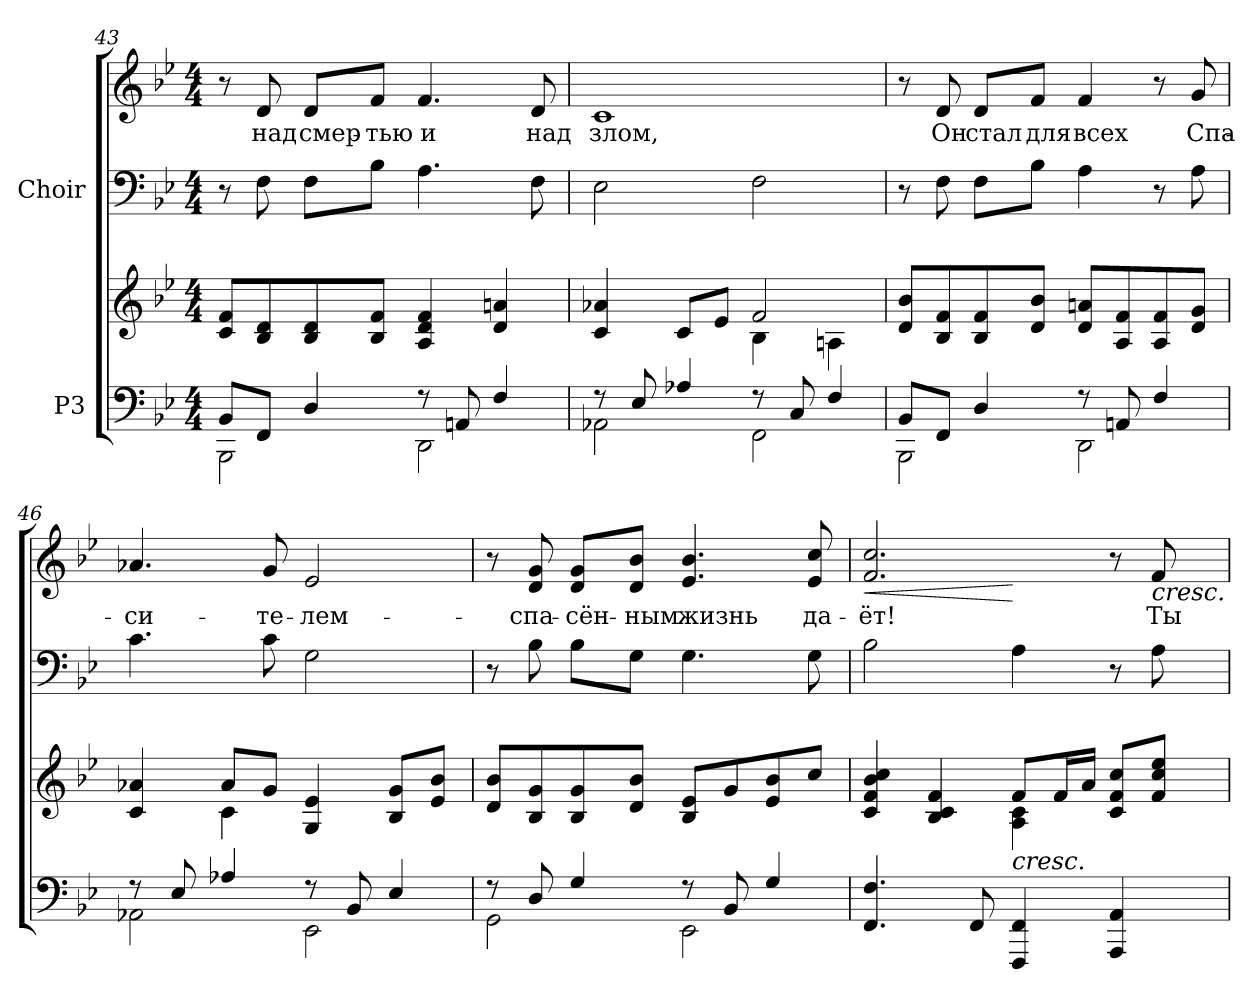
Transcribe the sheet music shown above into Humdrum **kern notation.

**kern	**kern	**dynam	**kern	**kern	**text	**dynam
*part2	*part2	*part2	*part1	*part1	*part1	*part1
*staff4	*staff3	*staff3/4	*staff2	*staff1	*staff1	*staff1/2
*I"P3	*	*	*I"Choir	*	*	*
*clefF4	*clefG2	*	*clefF4	*clefG2	*	*
*k[b-e-]	*k[b-e-]	*	*k[b-e-]	*k[b-e-]	*	*
*B-:	*B-:	*	*B-:	*B-:	*	*
*M4/4	*M4/4	*	*M4/4	*M4/4	*	*
=43	=43	=43	=43	=43	=43	=43
*^	*	*	*	*	*	*
8BB-i/L	2BBB-i\	8ci/ 8fiL	.	8r	8r	.	.
!	!	!	!	!	!	!LO:LY:b:color=#000000	!
8FFi/J	.	8B-i/ 8di	.	8Fi\	8di/	над	.
!	!	!	!	!	!	!LO:LY:b:color=#000000	!
4Di/	.	8B-i/ 8di	.	8Fi\L	8di/L	смер-	.
!	!	!	!	!	!	!LO:LY:b:color=#000000	!
.	.	8B-i/ 8fiJ	.	8B-i\J	8fi/J	-тью	.
!	!	!	!	!	!	!LO:LY:b:color=#000000	!
8r	2DDi\	4Ai/ 4di 4fi	.	4.Ai\	4.fi/	и	.
8AAni/	.	.	.	.	.	.	.
4Fi/	.	4di/ 4ani	.	.	.	.	.
!	!	!	!	!	!	!LO:LY:b:color=#000000	!
.	.	.	.	8Fi\	8di/	над	.
=44	=44	=44	=44	=44	=44	=44	=44
*	*	*^	*	*	*	*	*
!	!	!	!	!	!	!	!LO:LY:b:color=#000000	!
8r	2AA-Xi\	4ci/ 4a-Xi	2ryy	.	2E-i\	1ci	злом,	.
8E-i/	.	.	.	.	.	.	.	.
4A-Xi/	.	8ci/L	.	.	.	.	.	.
.	.	8e-i/J	.	.	.	.	.	.
8r	2FFi\	2fi/	4B-i\	.	2Fi\	.	.	.
8Ci/	.	.	.	.	.	.	.	.
4Fi/	.	.	4Ani\	.	.	.	.	.
*	*	*v	*v	*	*	*	*	*
!!LO:LB:g=z
=45	=45	=45	=45	=45	=45	=45	=45
8BB-i/L	2BBB-i\	8di/ 8b-iL	.	8r	8r	.	.
!	!	!	!	!	!	!LO:LY:b:color=#000000	!
8FFi/J	.	8B-i/ 8fi	.	8Fi\	8di/	Он	.
!	!	!	!	!	!	!LO:LY:b:color=#000000	!
4Di/	.	8B-i/ 8fi	.	8Fi\L	8di/L	стал	.
!	!	!	!	!	!	!LO:LY:b:color=#000000	!
.	.	8di/ 8b-iJ	.	8B-i\J	8fi/J	для	.
!	!	!	!	!	!	!LO:LY:b:color=#000000	!
8r	2DDi\	8di/ 8aniL	.	4Ai\	4fi/	всех	.
8AAni/	.	8Ai/ 8fi	.	.	.	.	.
4Fi/	.	8Ai/ 8fi	.	8r	8r	.	.
!	!	!	!	!	!	!LO:LY:b:color=#000000	!
.	.	8di/ 8giJ	.	8Ai\	8gi/	Спа-	.
=46	=46	=46	=46	=46	=46	=46	=46
*	*	*^	*	*	*	*	*
!	!	!	!	!	!	!	!LO:LY:b:color=#000000	!
8r	2AA-Xi\	4ci/ 4a-Xi	4ryy	.	4.ci\	4.a-Xi/	-си-	.
8E-i/	.	.	.	.	.	.	.	.
4A-Xi/	.	8a-i/L	4ci\	.	.	.	.	.
!	!	!	!	!	!	!	!LO:LY:b:color=#000000	!
.	.	8gi/J	.	.	8ci\	8gi/	-те-	.
!	!	!	!	!	!	!	!LO:LY:b:color=#000000	!
8r	2EE-i\	4Gi/ 4e-i	2ryy	.	2Gi\	2e-i/	-лем-	.
8BB-i/	.	.	.	.	.	.	.	.
4E-i/	.	8B-i/ 8giL	.	.	.	.	.	.
.	.	8e-i/ 8b-iJ	.	.	.	.	.	.
*	*	*v	*v	*	*	*	*	*
=47	=47	=47	=47	=47	=47	=47	=47
8r	2GGi\	8di/ 8b-iL	.	8r	8r	.	.
!	!	!	!	!	!	!LO:LY:b:color=#000000	!
8Di/	.	8B-i/ 8gi	.	8B-i\	8di/ 8gi	-спа-	.
!	!	!	!	!	!	!LO:LY:b:color=#000000	!
4Gi/	.	8B-i/ 8gi	.	8B-i\L	8di/ 8gi/L	-сён-	.
!	!	!	!	!	!	!LO:LY:b:color=#000000	!
.	.	8di/ 8b-iJ	.	8Gi\J	8di/ 8b-i/J	-ным	.
!	!	!	!	!	!	!LO:LY:b:color=#000000	!
8r	2EE-i\	8B-i/ 8e-iL	.	4.Gi\	4.e-i/ 4.b-i	жизнь	.
8BB-i/	.	8gi/	.	.	.	.	.
4Gi/	.	8e-i/ 8b-i	.	.	.	.	.
!	!	!	!	!	!	!LO:LY:b:color=#000000	!
.	.	8cci/J	.	8Gi\	8e-i/ 8cci	да-	.
*v	*v	*	*	*	*	*	*
=48	=48	=48	=48	=48	=48	=48
*	*^	*	*	*	*	*
!	!	!	!	!	!	!LO:LY:b:color=#000000	!LO:HP:b
4.FFi/ 4.Fi	4ci/ 4fi 4b-i 4cci	2ryy	.	2B-i\	2.fi/ 2.cci	-ёт!	<
.	4B-i/ 4ci 4fi	.	.	.	.	.	.
8FFi/	.	.	[	.	.	.	.
!	!	!	!LO:HP:b	!	!	!	!
4FFFi/ 4FFi	8fi/L	4Ai\ 4ci	<	4Ai\	.	.	[
.	16fi/L	.	.	.	.	.	.
.	16ai/JJ	.	.	.	.	.	.
4AAAi/ 4AAi	8ci/ 8fi 8cciL	4ryy	.	8r	8r	.	[
!	!	!	!	!	!	!LO:LY:b:color=#000000	!LO:HP:b
.	8fi/ 8cci 8ee-iJ	.	.	8Ai\	8fi/	Ты	< mf mf
*	*v	*v	*	*	*	*	*
=	=	=	=	=	=	=
*-	*-	*-	*-	*-	*-	*-
